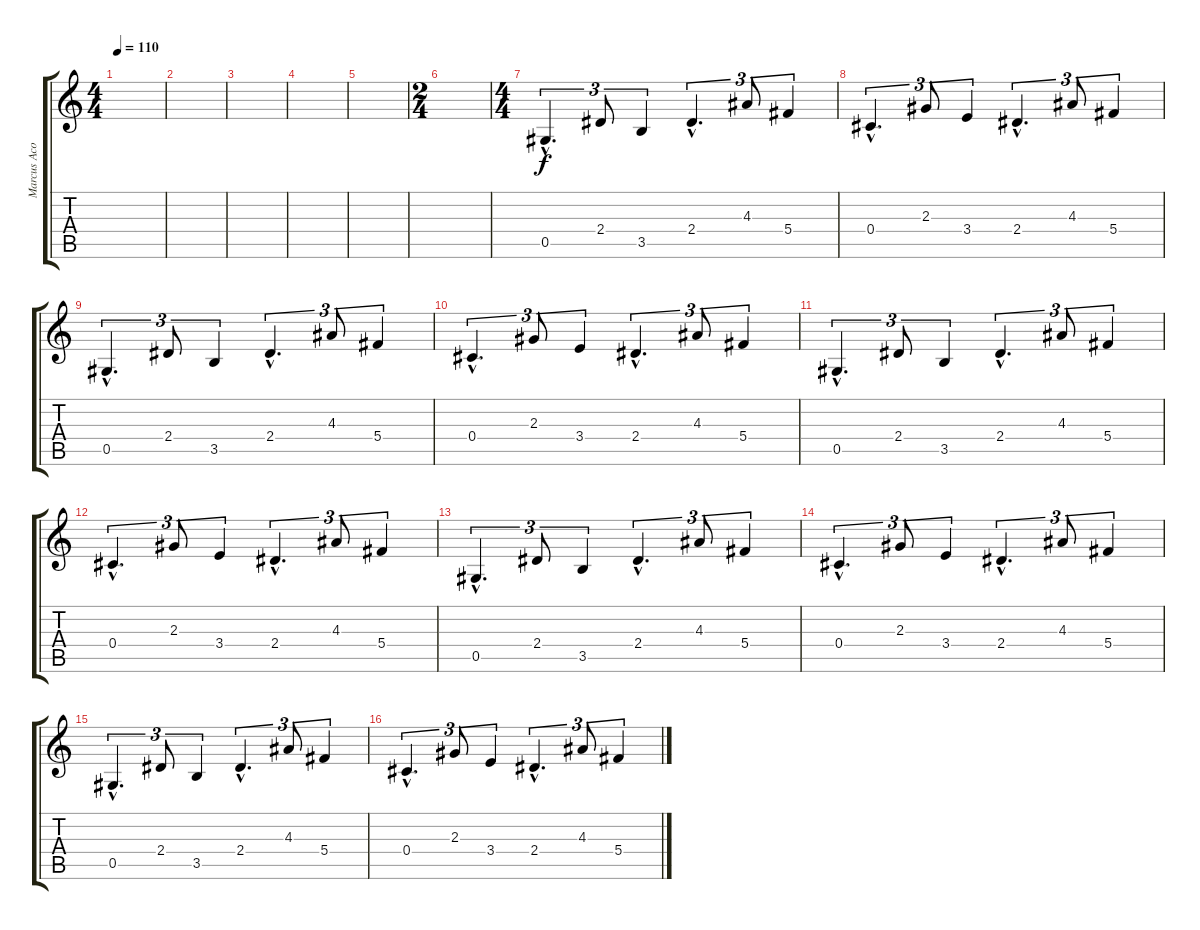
\track ("Marcus Acoustic" "Marcus Aco") {instrument acousticguitarsteel}
\staff {score tabs}
\tuning (Eb4 Bb3 Gb3 Db3 Ab2 Eb2) {hide}
\ts (4 4)
\tempo 110
\clef g2
\ks c
|
|
|
|
|
\ts (2 4)
|
\ts (4 4)
0.5{hac}.4{d tu (3 2)} 2.4.8{tu (3 2)} 3.5.4{tu (3 2)} 2.4{hac}.4{d tu (3 2)} 4.3.8{tu (3 2)} 5.4.4{tu (3 2)} |
0.4{hac}.4{d tu (3 2)} 2.3.8{tu (3 2)} 3.4.4{tu (3 2)} 2.4{hac}.4{d tu (3 2)} 4.3.8{tu (3 2)} 5.4.4{tu (3 2)} |
0.5{hac}.4{d tu (3 2)} 2.4.8{tu (3 2)} 3.5.4{tu (3 2)} 2.4{hac}.4{d tu (3 2)} 4.3.8{tu (3 2)} 5.4.4{tu (3 2)} |
0.4{hac}.4{d tu (3 2)} 2.3.8{tu (3 2)} 3.4.4{tu (3 2)} 2.4{hac}.4{d tu (3 2)} 4.3.8{tu (3 2)} 5.4.4{tu (3 2)} |
0.5{hac}.4{d tu (3 2)} 2.4.8{tu (3 2)} 3.5.4{tu (3 2)} 2.4{hac}.4{d tu (3 2)} 4.3.8{tu (3 2)} 5.4.4{tu (3 2)} |
0.4{hac}.4{d tu (3 2)} 2.3.8{tu (3 2)} 3.4.4{tu (3 2)} 2.4{hac}.4{d tu (3 2)} 4.3.8{tu (3 2)} 5.4.4{tu (3 2)} |
0.5{hac}.4{d tu (3 2)} 2.4.8{tu (3 2)} 3.5.4{tu (3 2)} 2.4{hac}.4{d tu (3 2)} 4.3.8{tu (3 2)} 5.4.4{tu (3 2)} |
0.4{hac}.4{d tu (3 2)} 2.3.8{tu (3 2)} 3.4.4{tu (3 2)} 2.4{hac}.4{d tu (3 2)} 4.3.8{tu (3 2)} 5.4.4{tu (3 2)} |
0.5{hac}.4{d tu (3 2)} 2.4.8{tu (3 2)} 3.5.4{tu (3 2)} 2.4{hac}.4{d tu (3 2)} 4.3.8{tu (3 2)} 5.4.4{tu (3 2)} |
0.4{hac}.4{d tu (3 2)} 2.3.8{tu (3 2)} 3.4.4{tu (3 2)} 2.4{hac}.4{d tu (3 2)} 4.3.8{tu (3 2)} 5.4.4{tu (3 2)}
